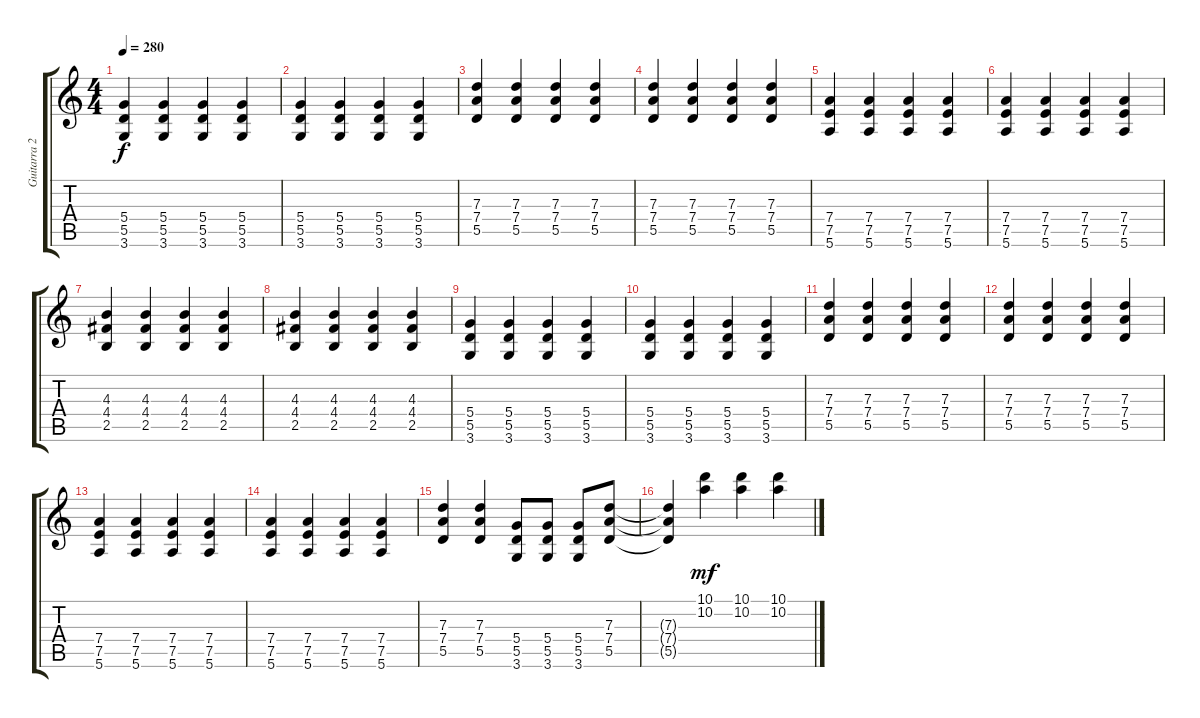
\track ("Guitarra 2 - Erik" "Guitarra 2") {instrument distortionguitar}
\staff {score tabs}
\tuning (E4 B3 G3 D3 A2 E2) {hide}
\ts (4 4)
\tempo 280
\clef g2
\ks c
(5.4 5.5 3.6).4{dy f} (5.4 5.5 3.6).4 (5.4 5.5 3.6).4 (5.4 5.5 3.6).4 |
(5.4 5.5 3.6).4 (5.4 5.5 3.6).4 (5.4 5.5 3.6).4 (5.4 5.5 3.6).4 |
(7.3 7.4 5.5).4 (7.3 7.4 5.5).4 (7.3 7.4 5.5).4 (7.3 7.4 5.5).4 |
(7.3 7.4 5.5).4 (7.3 7.4 5.5).4 (7.3 7.4 5.5).4 (7.3 7.4 5.5).4 |
(7.4 7.5 5.6).4 (7.4 7.5 5.6).4 (7.4 7.5 5.6).4 (7.4 7.5 5.6).4 |
(7.4 7.5 5.6).4 (7.4 7.5 5.6).4 (7.4 7.5 5.6).4 (7.4 7.5 5.6).4 |
(4.3 4.4 2.5).4 (4.3 4.4 2.5).4 (4.3 4.4 2.5).4 (4.3 4.4 2.5).4 |
(4.3 4.4 2.5).4 (4.3 4.4 2.5).4 (4.3 4.4 2.5).4 (4.3 4.4 2.5).4 |
(5.4 5.5 3.6).4 (5.4 5.5 3.6).4 (5.4 5.5 3.6).4 (5.4 5.5 3.6).4 |
(5.4 5.5 3.6).4 (5.4 5.5 3.6).4 (5.4 5.5 3.6).4 (5.4 5.5 3.6).4 |
(7.3 7.4 5.5).4 (7.3 7.4 5.5).4 (7.3 7.4 5.5).4 (7.3 7.4 5.5).4 |
(7.3 7.4 5.5).4 (7.3 7.4 5.5).4 (7.3 7.4 5.5).4 (7.3 7.4 5.5).4 |
(7.4 7.5 5.6).4 (7.4 7.5 5.6).4 (7.4 7.5 5.6).4 (7.4 7.5 5.6).4 |
(7.4 7.5 5.6).4 (7.4 7.5 5.6).4 (7.4 7.5 5.6).4 (7.4 7.5 5.6).4 |
(7.3 7.4 5.5).4 (7.3 7.4 5.5).4 (5.4 5.5 3.6).8 (5.4 5.5 3.6).8 (5.4 5.5 3.6).8 (7.3 7.4 5.5).8 |
(7.3{t} 7.4{t} 5.5{t}).4 (10.1 10.2).4{dy mf} (10.1 10.2).4 (10.1 10.2).4
